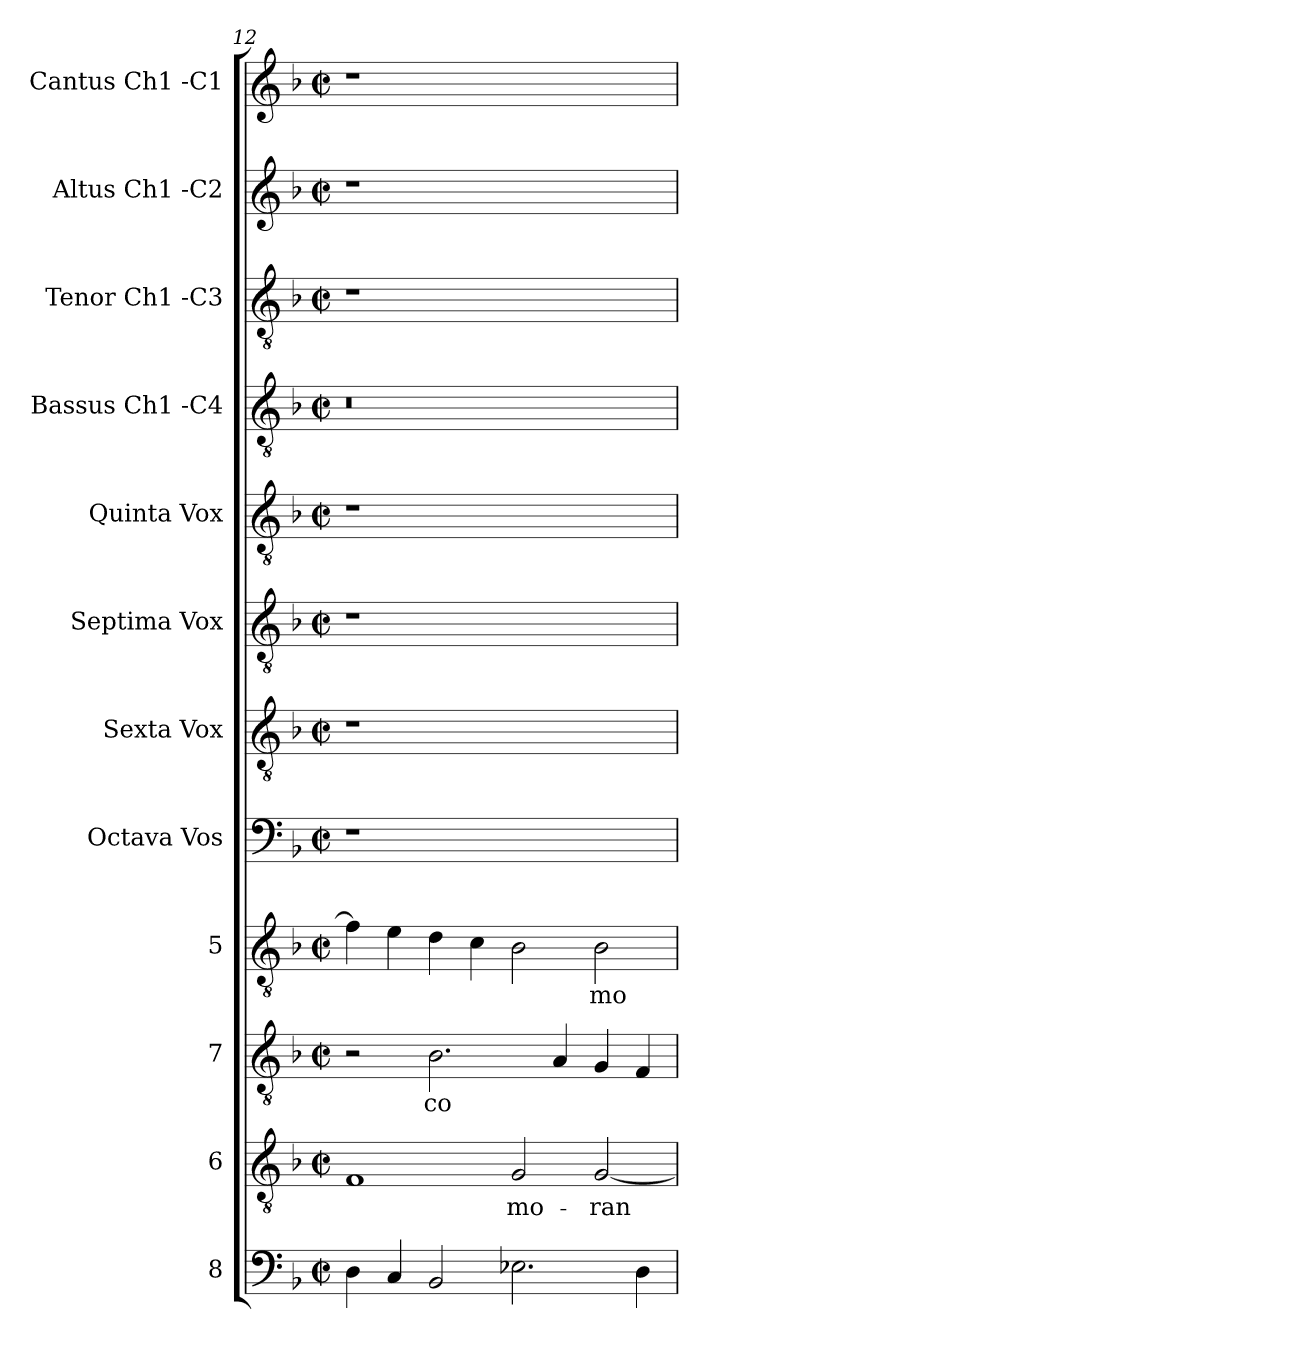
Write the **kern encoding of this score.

**kern	**text	**kern	**text	**kern	**text	**kern	**text	**kern	**kern	**kern	**kern	**kern	**kern	**kern	**kern
*part12	*part12	*part11	*part11	*part10	*part10	*part9	*part9	*part8	*part7	*part6	*part5	*part4	*part3	*part2	*part1
*staff12	*staff12	*staff11	*staff11	*staff10	*staff10	*staff9	*staff9	*staff8	*staff7	*staff6	*staff5	*staff4	*staff3	*staff2	*staff1
*I"8	*	*I"6	*	*I"7	*	*I"5	*	*I"Octava  Vos	*I"Sexta  Vox	*I"Septima  Vox	*I"Quinta  Vox	*I"Bassus  Ch1 -C4	*I"Tenor  Ch1 -C3	*I"Altus  Ch1 -C2	*I"Cantus  Ch1 -C1
*	*	*	*	*	*	*	*	*	*	*	*	*I'B	*I'T	*I'A	*I'C
*clefF4	*	*clefGv2	*	*clefGv2	*	*clefGv2	*	*clefF4	*clefGv2	*clefGv2	*clefGv2	*clefGv2	*clefGv2	*clefG2	*clefG2
*k[b-]	*	*k[b-]	*	*k[b-]	*	*k[b-]	*	*k[b-]	*k[b-]	*k[b-]	*k[b-]	*k[b-]	*k[b-]	*k[b-]	*k[b-]
*F:	*	*F:	*	*F:	*	*F:	*	*F:	*F:	*F:	*F:	*F:	*F:	*F:	*F:
*M2/2	*	*M2/2	*	*M2/2	*	*M2/2	*	*M2/2	*M2/2	*M2/2	*M2/2	*M2/2	*M2/2	*M2/2	*M2/2
*met(c|)	*	*met(c|)	*	*met(c|)	*	*met(c|)	*	*met(c|)	*met(c|)	*met(c|)	*met(c|)	*met(c|)	*met(c|)	*met(c|)	*met(c|)
=12	=12	=12	=12	=12	=12	=12	=12	=12	=12	=12	=12	=12	=12	=12	=12
!	!LO:LY:b:cj	!	!LO:LY:b:cj	!	!	!	!LO:LY:b:cj	!	!	!	!	!	!	!	!
4D\	--	1F	--	2r	.	4f\]	--	1r	1r	1r	1r	0r	1r	1r	1r
!	!LO:LY:b:cj	!	!	!	!	!	!LO:LY:b:cj	!	!	!	!	!	!	!	!
4C/	--	.	.	.	.	4e\	--	.	.	.	.	.	.	.	.
!	!LO:LY:b:cj	!	!	!	!LO:LY:b:cj	!	!LO:LY:b:cj	!	!	!	!	!	!	!	!
2BB-/	--	.	.	2.B-\	co-	4d\	--	.	.	.	.	.	.	.	.
!	!	!	!	!	!	!	!LO:LY:b:cj	!	!	!	!	!	!	!	!
.	.	.	.	.	.	4c\	--	.	.	.	.	.	.	.	.
!	!LO:LY:b:cj	!	!LO:LY:b:cj	!	!	!	!LO:LY:b:cj	!	!	!	!	!	!	!	!
2.E-X\	--	2G/	-mo-	.	.	2B-\	--	1ryy	1ryy	1ryy	1ryy	.	1ryy	1ryy	1ryy
!	!	!	!	!	!LO:LY:b:cj	!	!	!	!	!	!	!	!	!	!
.	.	.	.	4A/	--	.	.	.	.	.	.	.	.	.	.
!	!	!	!LO:LY:b:cj	!	!LO:LY:b:cj	!	!LO:LY:b:cj	!	!	!	!	!	!	!	!
.	.	[<2G/	-ran-	4G/	--	2B-\	-mo-	.	.	.	.	.	.	.	.
!	!LO:LY:b:cj	!	!	!	!LO:LY:b:cj	!	!	!	!	!	!	!	!	!	!
4D\	--	.	.	4F/	--	.	.	.	.	.	.	.	.	.	.
=	=	=	=	=	=	=	=	=	=	=	=	=	=	=	=
*-	*-	*-	*-	*-	*-	*-	*-	*-	*-	*-	*-	*-	*-	*-	*-
